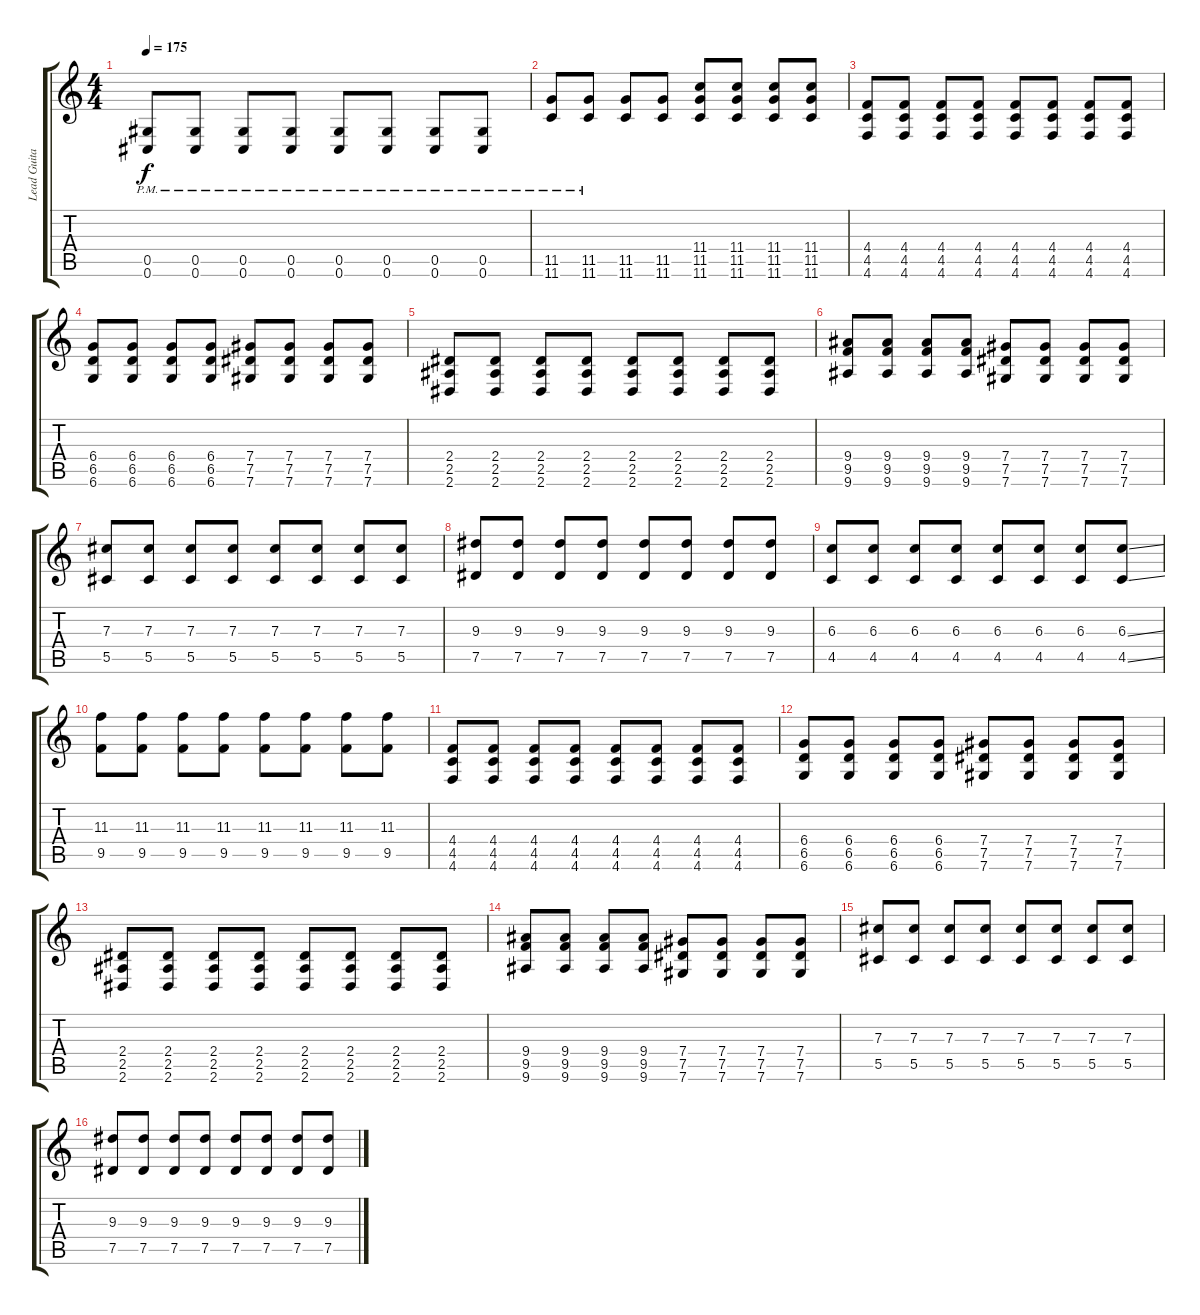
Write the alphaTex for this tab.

\track ("Lead Guitar" "Lead Guita") {instrument distortionguitar}
\staff {score tabs}
\tuning (Eb4 Bb3 Gb3 Db3 Ab2 Db2) {hide}
\ts (4 4)
\tempo 175
\clef g2
\ks c
(0.5{pm} 0.6{pm}).8{dy f} (0.5{pm} 0.6{pm}).8 (0.5{pm} 0.6{pm}).8 (0.5{pm} 0.6{pm}).8 (0.5{pm} 0.6{pm}).8 (0.5{pm} 0.6{pm}).8 (0.5{pm} 0.6{pm}).8 (0.5{pm} 0.6{pm}).8 |
(11.5{pm} 11.6{pm}).8 (11.5{pm} 11.6{pm}).8 (11.5 11.6).8 (11.5 11.6).8 (11.4 11.5 11.6).8 (11.4 11.5 11.6).8 (11.4 11.5 11.6).8 (11.4 11.5 11.6).8 |
(4.4 4.5 4.6).8 (4.4 4.5 4.6).8 (4.4 4.5 4.6).8 (4.4 4.5 4.6).8 (4.4 4.5 4.6).8 (4.4 4.5 4.6).8 (4.4 4.5 4.6).8 (4.4 4.5 4.6).8 |
(6.4 6.5 6.6).8 (6.4 6.5 6.6).8 (6.4 6.5 6.6).8 (6.4 6.5 6.6).8 (7.4 7.5 7.6).8 (7.4 7.5 7.6).8 (7.4 7.5 7.6).8 (7.4 7.5 7.6).8 |
(2.4 2.5 2.6).8 (2.4 2.5 2.6).8 (2.4 2.5 2.6).8 (2.4 2.5 2.6).8 (2.4 2.5 2.6).8 (2.4 2.5 2.6).8 (2.4 2.5 2.6).8 (2.4 2.5 2.6).8 |
(9.4 9.5 9.6).8 (9.4 9.5 9.6).8 (9.4 9.5 9.6).8 (9.4 9.5 9.6).8 (7.4 7.5 7.6).8 (7.4 7.5 7.6).8 (7.4 7.5 7.6).8 (7.4 7.5 7.6).8 |
(7.3 5.5).8 (7.3 5.5).8 (7.3 5.5).8 (7.3 5.5).8 (7.3 5.5).8 (7.3 5.5).8 (7.3 5.5).8 (7.3 5.5).8 |
(9.3 7.5).8 (9.3 7.5).8 (9.3 7.5).8 (9.3 7.5).8 (9.3 7.5).8 (9.3 7.5).8 (9.3 7.5).8 (9.3 7.5).8 |
(6.3 4.5).8 (6.3 4.5).8 (6.3 4.5).8 (6.3 4.5).8 (6.3 4.5).8 (6.3 4.5).8 (6.3 4.5).8 (6.3{ss} 4.5{ss}).8 |
(11.3 9.5).8 (11.3 9.5).8 (11.3 9.5).8 (11.3 9.5).8 (11.3 9.5).8 (11.3 9.5).8 (11.3 9.5).8 (11.3 9.5).8 |
(4.4 4.5 4.6).8 (4.4 4.5 4.6).8 (4.4 4.5 4.6).8 (4.4 4.5 4.6).8 (4.4 4.5 4.6).8 (4.4 4.5 4.6).8 (4.4 4.5 4.6).8 (4.4 4.5 4.6).8 |
(6.4 6.5 6.6).8 (6.4 6.5 6.6).8 (6.4 6.5 6.6).8 (6.4 6.5 6.6).8 (7.4 7.5 7.6).8 (7.4 7.5 7.6).8 (7.4 7.5 7.6).8 (7.4 7.5 7.6).8 |
(2.4 2.5 2.6).8 (2.4 2.5 2.6).8 (2.4 2.5 2.6).8 (2.4 2.5 2.6).8 (2.4 2.5 2.6).8 (2.4 2.5 2.6).8 (2.4 2.5 2.6).8 (2.4 2.5 2.6).8 |
(9.4 9.5 9.6).8 (9.4 9.5 9.6).8 (9.4 9.5 9.6).8 (9.4 9.5 9.6).8 (7.4 7.5 7.6).8 (7.4 7.5 7.6).8 (7.4 7.5 7.6).8 (7.4 7.5 7.6).8 |
(7.3 5.5).8 (7.3 5.5).8 (7.3 5.5).8 (7.3 5.5).8 (7.3 5.5).8 (7.3 5.5).8 (7.3 5.5).8 (7.3 5.5).8 |
(9.3 7.5).8 (9.3 7.5).8 (9.3 7.5).8 (9.3 7.5).8 (9.3 7.5).8 (9.3 7.5).8 (9.3 7.5).8 (9.3 7.5).8
